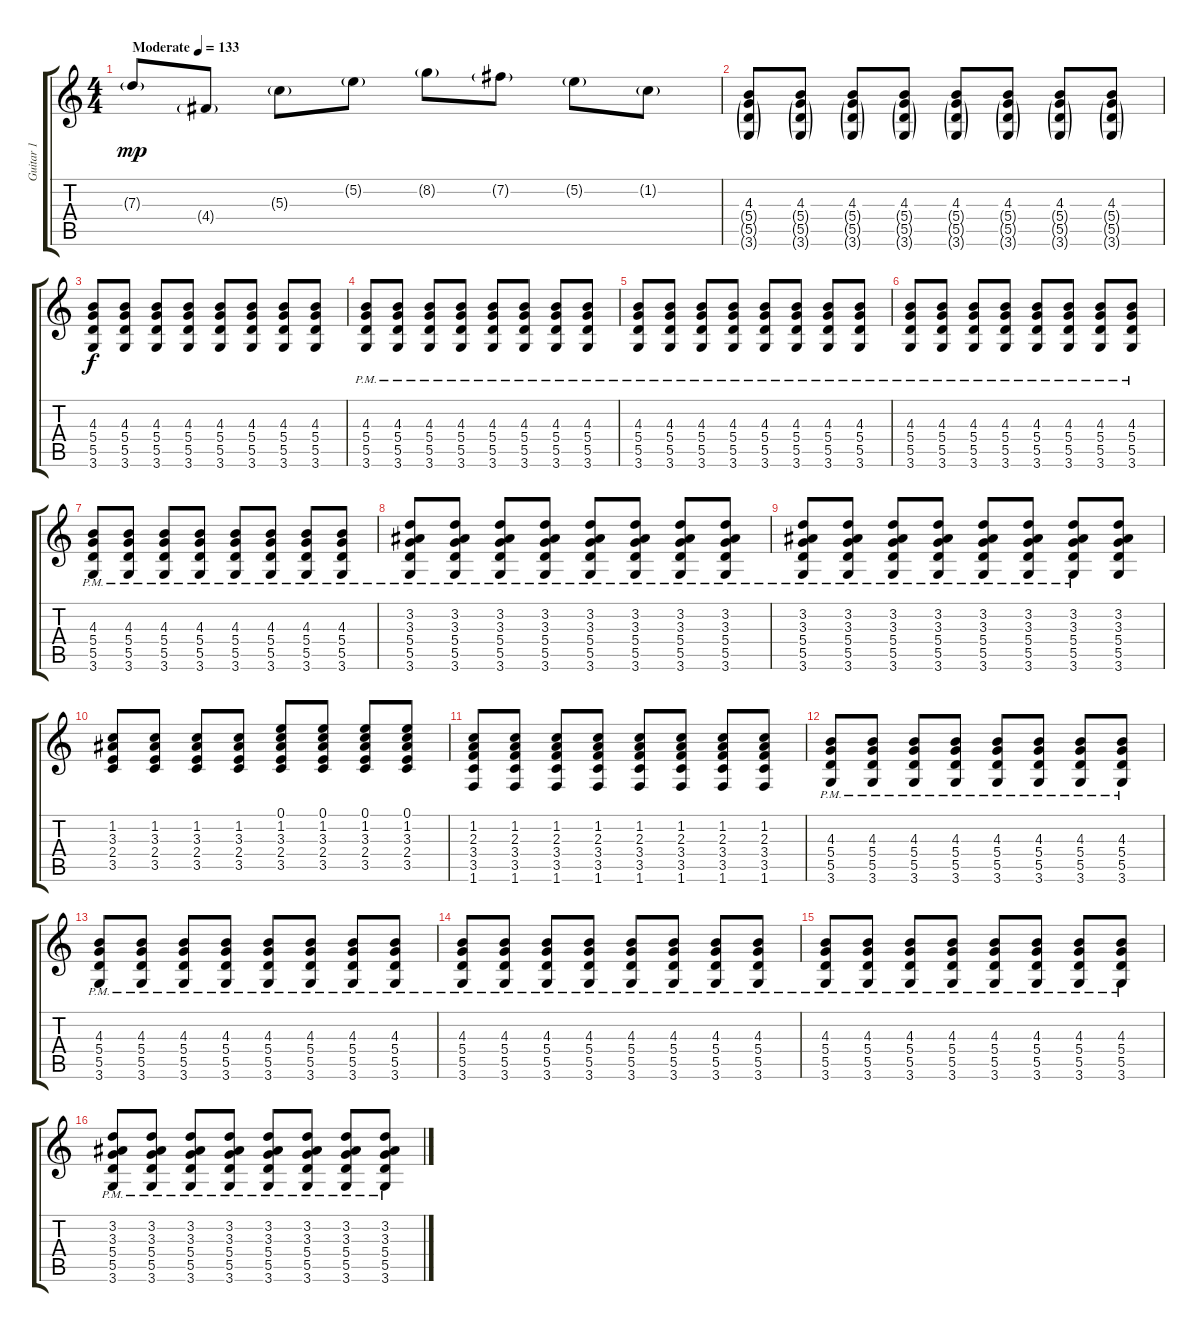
\track ("Guitar 1" "Guitar 1") {instrument overdrivenguitar}
\staff {score tabs}
\tuning (E4 B3 G3 D3 A2 E2) {hide}
\ts (4 4)
\tempo (133 "Moderate")
\clef g2
\ks c
7.3{g}.8{dy mp instrument overdrivenguitar} 4.4{g}.8 5.3{g}.8 5.2{g}.8 8.2{g}.8 7.2{g}.8 5.2{g}.8 1.2{g}.8 |
(4.3 5.4{g} 5.5{g} 3.6{g}).8 (4.3 5.4{g} 5.5{g} 3.6{g}).8 (4.3 5.4{g} 5.5{g} 3.6{g}).8 (4.3 5.4{g} 5.5{g} 3.6{g}).8 (4.3 5.4{g} 5.5{g} 3.6{g}).8 (4.3 5.4{g} 5.5{g} 3.6{g}).8 (4.3 5.4{g} 5.5{g} 3.6{g}).8 (4.3 5.4{g} 5.5{g} 3.6{g}).8 |
(4.3 5.4 5.5 3.6).8{dy f} (4.3 5.4 5.5 3.6).8 (4.3 5.4 5.5 3.6).8 (4.3 5.4 5.5 3.6).8 (4.3 5.4 5.5 3.6).8 (4.3 5.4 5.5 3.6).8 (4.3 5.4 5.5 3.6).8 (4.3 5.4 5.5 3.6).8 |
(4.3{pm} 5.4{pm} 5.5{pm} 3.6{pm}).8 (4.3{pm} 5.4{pm} 5.5{pm} 3.6{pm}).8 (4.3{pm} 5.4{pm} 5.5{pm} 3.6{pm}).8 (4.3{pm} 5.4{pm} 5.5{pm} 3.6{pm}).8 (4.3{pm} 5.4{pm} 5.5{pm} 3.6{pm}).8 (4.3{pm} 5.4{pm} 5.5{pm} 3.6{pm}).8 (4.3{pm} 5.4{pm} 5.5{pm} 3.6{pm}).8 (4.3{pm} 5.4{pm} 5.5{pm} 3.6{pm}).8 |
(4.3{pm} 5.4{pm} 5.5{pm} 3.6{pm}).8 (4.3{pm} 5.4{pm} 5.5{pm} 3.6{pm}).8 (4.3{pm} 5.4{pm} 5.5{pm} 3.6{pm}).8 (4.3{pm} 5.4{pm} 5.5{pm} 3.6{pm}).8 (4.3{pm} 5.4{pm} 5.5{pm} 3.6{pm}).8 (4.3{pm} 5.4{pm} 5.5{pm} 3.6{pm}).8 (4.3{pm} 5.4{pm} 5.5{pm} 3.6{pm}).8 (4.3{pm} 5.4{pm} 5.5{pm} 3.6{pm}).8 |
(4.3{pm} 5.4{pm} 5.5{pm} 3.6{pm}).8 (4.3{pm} 5.4{pm} 5.5{pm} 3.6{pm}).8 (4.3{pm} 5.4{pm} 5.5{pm} 3.6{pm}).8 (4.3{pm} 5.4{pm} 5.5{pm} 3.6{pm}).8 (4.3{pm} 5.4{pm} 5.5{pm} 3.6{pm}).8 (4.3{pm} 5.4{pm} 5.5{pm} 3.6{pm}).8 (4.3{pm} 5.4{pm} 5.5{pm} 3.6{pm}).8 (4.3{pm} 5.4{pm} 5.5{pm} 3.6{pm}).8 |
(4.3{pm} 5.4{pm} 5.5{pm} 3.6{pm}).8 (4.3{pm} 5.4{pm} 5.5{pm} 3.6{pm}).8 (4.3{pm} 5.4{pm} 5.5{pm} 3.6{pm}).8 (4.3{pm} 5.4{pm} 5.5{pm} 3.6{pm}).8 (4.3{pm} 5.4{pm} 5.5{pm} 3.6{pm}).8 (4.3{pm} 5.4{pm} 5.5{pm} 3.6{pm}).8 (4.3{pm} 5.4{pm} 5.5{pm} 3.6{pm}).8 (4.3{pm} 5.4{pm} 5.5{pm} 3.6{pm}).8 |
(3.2{pm} 3.3{pm} 5.4{pm} 5.5{pm} 3.6{pm}).8 (3.2{pm} 3.3{pm} 5.4{pm} 5.5{pm} 3.6{pm}).8 (3.2{pm} 3.3{pm} 5.4{pm} 5.5{pm} 3.6{pm}).8 (3.2{pm} 3.3{pm} 5.4{pm} 5.5{pm} 3.6{pm}).8 (3.2{pm} 3.3{pm} 5.4{pm} 5.5{pm} 3.6{pm}).8 (3.2{pm} 3.3{pm} 5.4{pm} 5.5{pm} 3.6{pm}).8 (3.2{pm} 3.3{pm} 5.4{pm} 5.5{pm} 3.6{pm}).8 (3.2{pm} 3.3{pm} 5.4{pm} 5.5{pm} 3.6{pm}).8 |
(3.2{pm} 3.3{pm} 5.4{pm} 5.5{pm} 3.6{pm}).8 (3.2{pm} 3.3{pm} 5.4{pm} 5.5{pm} 3.6{pm}).8 (3.2{pm} 3.3{pm} 5.4{pm} 5.5{pm} 3.6{pm}).8 (3.2{pm} 3.3{pm} 5.4{pm} 5.5{pm} 3.6{pm}).8 (3.2{pm} 3.3{pm} 5.4{pm} 5.5{pm} 3.6{pm}).8 (3.2{pm} 3.3{pm} 5.4{pm} 5.5{pm} 3.6{pm}).8 (3.2{pm} 3.3{pm} 5.4{pm} 5.5{pm} 3.6{pm}).8 (3.2 3.3 5.4 5.5 3.6).8 |
(1.2 3.3 2.4 3.5).8 (1.2 3.3 2.4 3.5).8 (1.2 3.3 2.4 3.5).8 (1.2 3.3 2.4 3.5).8 (0.1 1.2 3.3 2.4 3.5).8 (0.1 1.2 3.3 2.4 3.5).8 (0.1 1.2 3.3 2.4 3.5).8 (0.1 1.2 3.3 2.4 3.5).8 |
(1.2 2.3 3.4 3.5 1.6).8 (1.2 2.3 3.4 3.5 1.6).8 (1.2 2.3 3.4 3.5 1.6).8 (1.2 2.3 3.4 3.5 1.6).8 (1.2 2.3 3.4 3.5 1.6).8 (1.2 2.3 3.4 3.5 1.6).8 (1.2 2.3 3.4 3.5 1.6).8 (1.2 2.3 3.4 3.5 1.6).8 |
(4.3{pm} 5.4{pm} 5.5{pm} 3.6{pm}).8 (4.3{pm} 5.4{pm} 5.5{pm} 3.6{pm}).8 (4.3{pm} 5.4{pm} 5.5{pm} 3.6{pm}).8 (4.3{pm} 5.4{pm} 5.5{pm} 3.6{pm}).8 (4.3{pm} 5.4{pm} 5.5{pm} 3.6{pm}).8 (4.3{pm} 5.4{pm} 5.5{pm} 3.6{pm}).8 (4.3{pm} 5.4{pm} 5.5{pm} 3.6{pm}).8 (4.3{pm} 5.4{pm} 5.5{pm} 3.6{pm}).8 |
(4.3{pm} 5.4{pm} 5.5{pm} 3.6{pm}).8 (4.3{pm} 5.4{pm} 5.5{pm} 3.6{pm}).8 (4.3{pm} 5.4{pm} 5.5{pm} 3.6{pm}).8 (4.3{pm} 5.4{pm} 5.5{pm} 3.6{pm}).8 (4.3{pm} 5.4{pm} 5.5{pm} 3.6{pm}).8 (4.3{pm} 5.4{pm} 5.5{pm} 3.6{pm}).8 (4.3{pm} 5.4{pm} 5.5{pm} 3.6{pm}).8 (4.3{pm} 5.4{pm} 5.5{pm} 3.6{pm}).8 |
(4.3{pm} 5.4{pm} 5.5{pm} 3.6{pm}).8 (4.3{pm} 5.4{pm} 5.5{pm} 3.6{pm}).8 (4.3{pm} 5.4{pm} 5.5{pm} 3.6{pm}).8 (4.3{pm} 5.4{pm} 5.5{pm} 3.6{pm}).8 (4.3{pm} 5.4{pm} 5.5{pm} 3.6{pm}).8 (4.3{pm} 5.4{pm} 5.5{pm} 3.6{pm}).8 (4.3{pm} 5.4{pm} 5.5{pm} 3.6{pm}).8 (4.3{pm} 5.4{pm} 5.5{pm} 3.6{pm}).8 |
(4.3{pm} 5.4{pm} 5.5{pm} 3.6{pm}).8 (4.3{pm} 5.4{pm} 5.5{pm} 3.6{pm}).8 (4.3{pm} 5.4{pm} 5.5{pm} 3.6{pm}).8 (4.3{pm} 5.4{pm} 5.5{pm} 3.6{pm}).8 (4.3{pm} 5.4{pm} 5.5{pm} 3.6{pm}).8 (4.3{pm} 5.4{pm} 5.5{pm} 3.6{pm}).8 (4.3{pm} 5.4{pm} 5.5{pm} 3.6{pm}).8 (4.3{pm} 5.4{pm} 5.5{pm} 3.6{pm}).8 |
(3.2{pm} 3.3{pm} 5.4{pm} 5.5{pm} 3.6{pm}).8 (3.2{pm} 3.3{pm} 5.4{pm} 5.5{pm} 3.6{pm}).8 (3.2{pm} 3.3{pm} 5.4{pm} 5.5{pm} 3.6{pm}).8 (3.2{pm} 3.3{pm} 5.4{pm} 5.5{pm} 3.6{pm}).8 (3.2{pm} 3.3{pm} 5.4{pm} 5.5{pm} 3.6{pm}).8 (3.2{pm} 3.3{pm} 5.4{pm} 5.5{pm} 3.6{pm}).8 (3.2{pm} 3.3{pm} 5.4{pm} 5.5{pm} 3.6{pm}).8 (3.2{pm} 3.3{pm} 5.4{pm} 5.5{pm} 3.6{pm}).8
